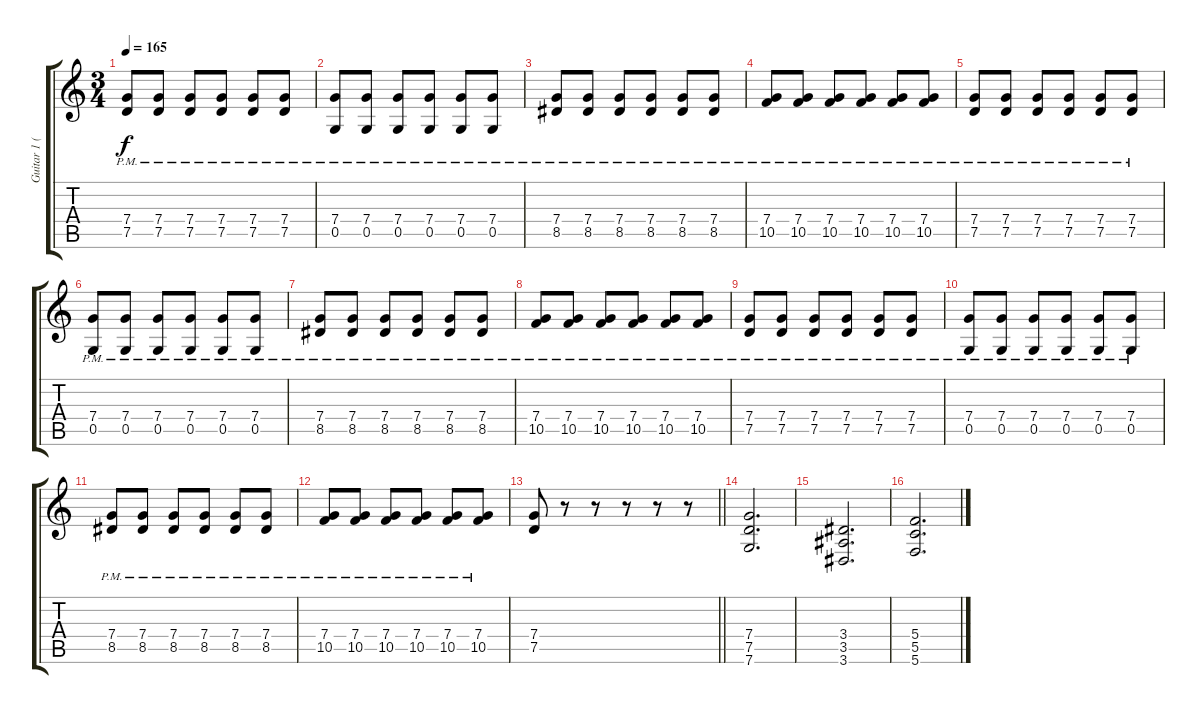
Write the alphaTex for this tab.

\track ("Guitar 1 (Distorted- Tuck)" "Guitar 1 (") {instrument distortionguitar}
\staff {score tabs}
\tuning (D4 A3 F3 C3 G2 C2) {hide}
\ts (3 4)
\tempo 165
\clef g2
\ks c
(7.4{pm} 7.5{pm}).8{dy f} (7.4{pm} 7.5{pm}).8 (7.4{pm} 7.5{pm}).8 (7.4{pm} 7.5{pm}).8 (7.4{pm} 7.5{pm}).8 (7.4{pm} 7.5{pm}).8 |
(7.4{pm} 0.5{pm}).8 (7.4{pm} 0.5{pm}).8 (7.4{pm} 0.5{pm}).8 (7.4{pm} 0.5{pm}).8 (7.4{pm} 0.5{pm}).8 (7.4{pm} 0.5{pm}).8 |
(7.4{pm} 8.5{pm}).8 (7.4{pm} 8.5{pm}).8 (7.4{pm} 8.5{pm}).8 (7.4{pm} 8.5{pm}).8 (7.4{pm} 8.5{pm}).8 (7.4{pm} 8.5{pm}).8 |
(7.4{pm} 10.5{pm}).8 (7.4{pm} 10.5{pm}).8 (7.4{pm} 10.5{pm}).8 (7.4{pm} 10.5{pm}).8 (7.4{pm} 10.5{pm}).8 (7.4{pm} 10.5{pm}).8 |
(7.4{pm} 7.5{pm}).8 (7.4{pm} 7.5{pm}).8 (7.4{pm} 7.5{pm}).8 (7.4{pm} 7.5{pm}).8 (7.4{pm} 7.5{pm}).8 (7.4{pm} 7.5{pm}).8 |
(7.4{pm} 0.5{pm}).8 (7.4{pm} 0.5{pm}).8 (7.4{pm} 0.5{pm}).8 (7.4{pm} 0.5{pm}).8 (7.4{pm} 0.5{pm}).8 (7.4{pm} 0.5{pm}).8 |
(7.4{pm} 8.5{pm}).8 (7.4{pm} 8.5{pm}).8 (7.4{pm} 8.5{pm}).8 (7.4{pm} 8.5{pm}).8 (7.4{pm} 8.5{pm}).8 (7.4{pm} 8.5{pm}).8 |
(7.4{pm} 10.5{pm}).8 (7.4{pm} 10.5{pm}).8 (7.4{pm} 10.5{pm}).8 (7.4{pm} 10.5{pm}).8 (7.4{pm} 10.5{pm}).8 (7.4{pm} 10.5{pm}).8 |
(7.4{pm} 7.5{pm}).8 (7.4{pm} 7.5{pm}).8 (7.4{pm} 7.5{pm}).8 (7.4{pm} 7.5{pm}).8 (7.4{pm} 7.5{pm}).8 (7.4{pm} 7.5{pm}).8 |
(7.4{pm} 0.5{pm}).8 (7.4{pm} 0.5{pm}).8 (7.4{pm} 0.5{pm}).8 (7.4{pm} 0.5{pm}).8 (7.4{pm} 0.5{pm}).8 (7.4{pm} 0.5{pm}).8 |
(7.4{pm} 8.5{pm}).8 (7.4{pm} 8.5{pm}).8 (7.4{pm} 8.5{pm}).8 (7.4{pm} 8.5{pm}).8 (7.4{pm} 8.5{pm}).8 (7.4{pm} 8.5{pm}).8 |
(7.4{pm} 10.5{pm}).8 (7.4{pm} 10.5{pm}).8 (7.4{pm} 10.5{pm}).8 (7.4{pm} 10.5{pm}).8 (7.4{pm} 10.5{pm}).8 (7.4{pm} 10.5{pm}).8 |
\barLineRight lightlight
(7.4 7.5).8 r.8 r.8 r.8 r.8 r.8 |
(7.4 7.5 7.6).2{d} |
(3.4 3.5 3.6).2{d} |
(5.4 5.5 5.6).2{d}
